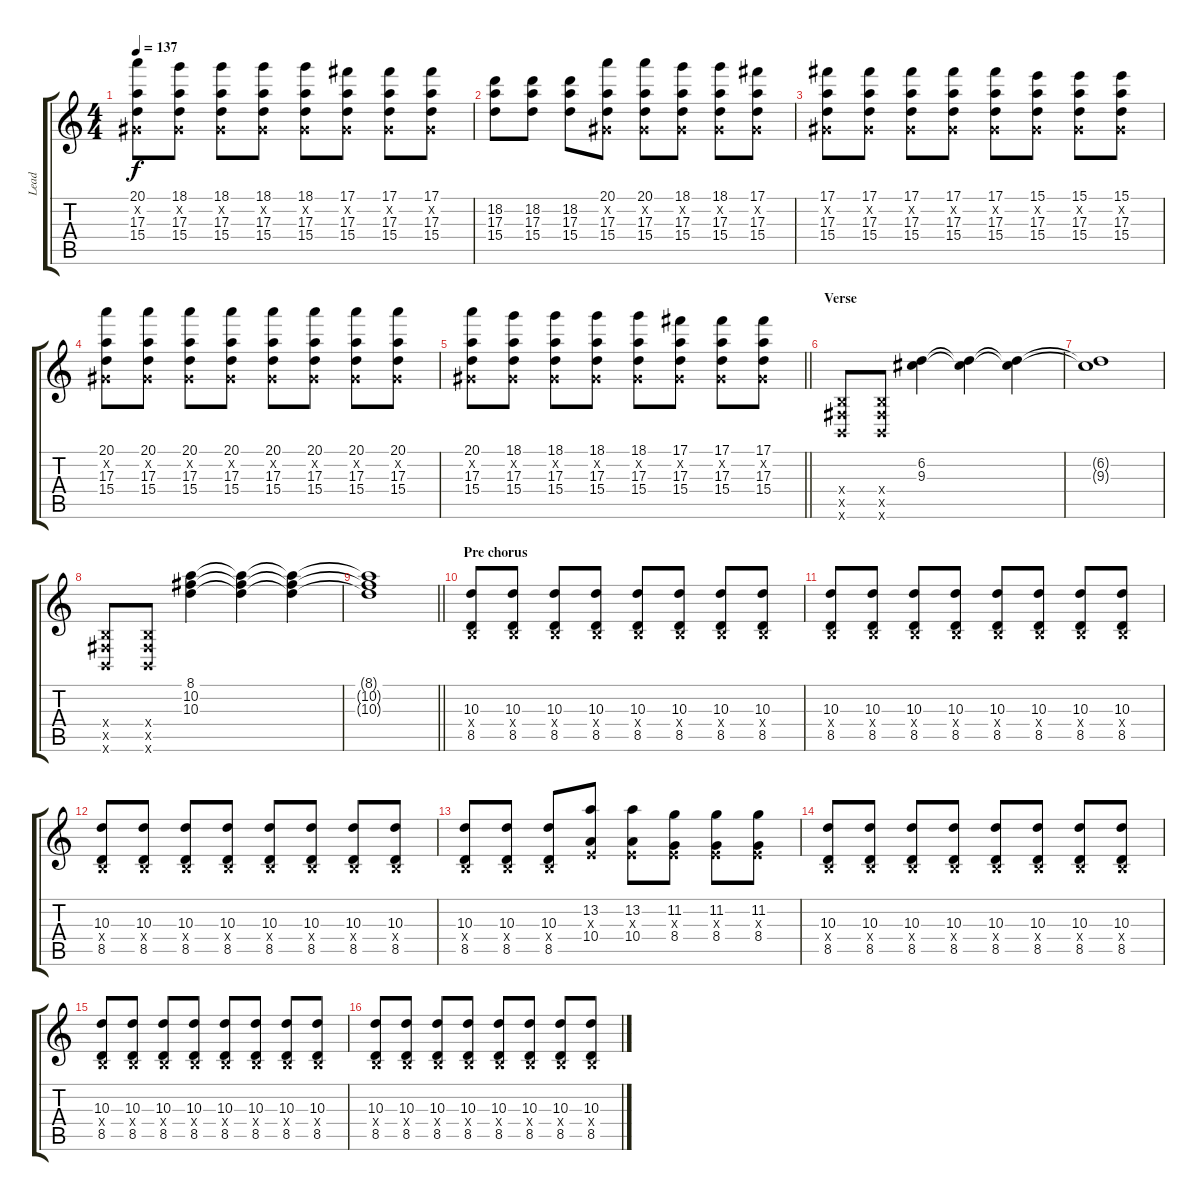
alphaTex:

\track ("Lead" "Lead") {instrument distortionguitar}
\staff {score tabs}
\tuning (Db4 Ab3 E3 B2 Gb2 B1) {hide}
\ts (4 4)
\tempo 137
\clef g2
\ks c
(20.1 0.2{x} 17.3 15.4).8{dy f} (18.1 0.2{x} 17.3 15.4).8 (18.1 0.2{x} 17.3 15.4).8 (18.1 0.2{x} 17.3 15.4).8 (18.1 0.2{x} 17.3 15.4).8 (17.1 0.2{x} 17.3 15.4).8 (17.1 0.2{x} 17.3 15.4).8 (17.1 0.2{x} 17.3 15.4).8 |
(18.2 17.3 15.4).8 (18.2 17.3 15.4).8 (18.2 17.3 15.4).8 (20.1 0.2{x} 17.3 15.4).8 (20.1 0.2{x} 17.3 15.4).8 (18.1 0.2{x} 17.3 15.4).8 (18.1 0.2{x} 17.3 15.4).8 (17.1 0.2{x} 17.3 15.4).8 |
(17.1 0.2{x} 17.3 15.4).8 (17.1 0.2{x} 17.3 15.4).8 (17.1 0.2{x} 17.3 15.4).8 (17.1 0.2{x} 17.3 15.4).8 (17.1 0.2{x} 17.3 15.4).8 (15.1 0.2{x} 17.3 15.4).8 (15.1 0.2{x} 17.3 15.4).8 (15.1 0.2{x} 17.3 15.4).8 |
(20.1 0.2{x} 17.3 15.4).8 (20.1 0.2{x} 17.3 15.4).8 (20.1 0.2{x} 17.3 15.4).8 (20.1 0.2{x} 17.3 15.4).8 (20.1 0.2{x} 17.3 15.4).8 (20.1 0.2{x} 17.3 15.4).8 (20.1 0.2{x} 17.3 15.4).8 (20.1 0.2{x} 17.3 15.4).8 |
\barLineRight lightlight
(20.1 0.2{x} 17.3 15.4).8 (18.1 0.2{x} 17.3 15.4).8 (18.1 0.2{x} 17.3 15.4).8 (18.1 0.2{x} 17.3 15.4).8 (18.1 0.2{x} 17.3 15.4).8 (17.1 0.2{x} 17.3 15.4).8 (17.1 0.2{x} 17.3 15.4).8 (17.1 0.2{x} 17.3 15.4).8 |
\section ("" "Verse")
(0.4{x} 0.5{x} 0.6{x}).8 (0.4{x} 0.5{x} 0.6{x}).8 (6.2 9.3).4 (6.2{t} 9.3{t}).4 (6.2{t} 9.3{t}).4 |
(6.2{t} 9.3{t}).1 |
(0.4{x} 0.5{x} 0.6{x}).8 (0.4{x} 0.5{x} 0.6{x}).8 (8.1 10.2 10.3).4 (8.1{t} 10.2{t} 10.3{t}).4 (8.1{t} 10.2{t} 10.3{t}).4 |
\barLineRight lightlight
(8.1{t} 10.2{t} 10.3{t}).1 |
\section ("" "Pre chorus")
(10.3 0.4{x} 8.5).8 (10.3 0.4{x} 8.5).8 (10.3 0.4{x} 8.5).8 (10.3 0.4{x} 8.5).8 (10.3 0.4{x} 8.5).8 (10.3 0.4{x} 8.5).8 (10.3 0.4{x} 8.5).8 (10.3 0.4{x} 8.5).8 |
(10.3 0.4{x} 8.5).8 (10.3 0.4{x} 8.5).8 (10.3 0.4{x} 8.5).8 (10.3 0.4{x} 8.5).8 (10.3 0.4{x} 8.5).8 (10.3 0.4{x} 8.5).8 (10.3 0.4{x} 8.5).8 (10.3 0.4{x} 8.5).8 |
(10.3 0.4{x} 8.5).8 (10.3 0.4{x} 8.5).8 (10.3 0.4{x} 8.5).8 (10.3 0.4{x} 8.5).8 (10.3 0.4{x} 8.5).8 (10.3 0.4{x} 8.5).8 (10.3 0.4{x} 8.5).8 (10.3 0.4{x} 8.5).8 |
(10.3 0.4{x} 8.5).8 (10.3 0.4{x} 8.5).8 (10.3 0.4{x} 8.5).8 (13.2 0.3{x} 10.4).8 (13.2 0.3{x} 10.4).8 (11.2 0.3{x} 8.4).8 (11.2 0.3{x} 8.4).8 (11.2 0.3{x} 8.4).8 |
(10.3 0.4{x} 8.5).8 (10.3 0.4{x} 8.5).8 (10.3 0.4{x} 8.5).8 (10.3 0.4{x} 8.5).8 (10.3 0.4{x} 8.5).8 (10.3 0.4{x} 8.5).8 (10.3 0.4{x} 8.5).8 (10.3 0.4{x} 8.5).8 |
(10.3 0.4{x} 8.5).8 (10.3 0.4{x} 8.5).8 (10.3 0.4{x} 8.5).8 (10.3 0.4{x} 8.5).8 (10.3 0.4{x} 8.5).8 (10.3 0.4{x} 8.5).8 (10.3 0.4{x} 8.5).8 (10.3 0.4{x} 8.5).8 |
(10.3 0.4{x} 8.5).8 (10.3 0.4{x} 8.5).8 (10.3 0.4{x} 8.5).8 (10.3 0.4{x} 8.5).8 (10.3 0.4{x} 8.5).8 (10.3 0.4{x} 8.5).8 (10.3 0.4{x} 8.5).8 (10.3 0.4{x} 8.5).8
